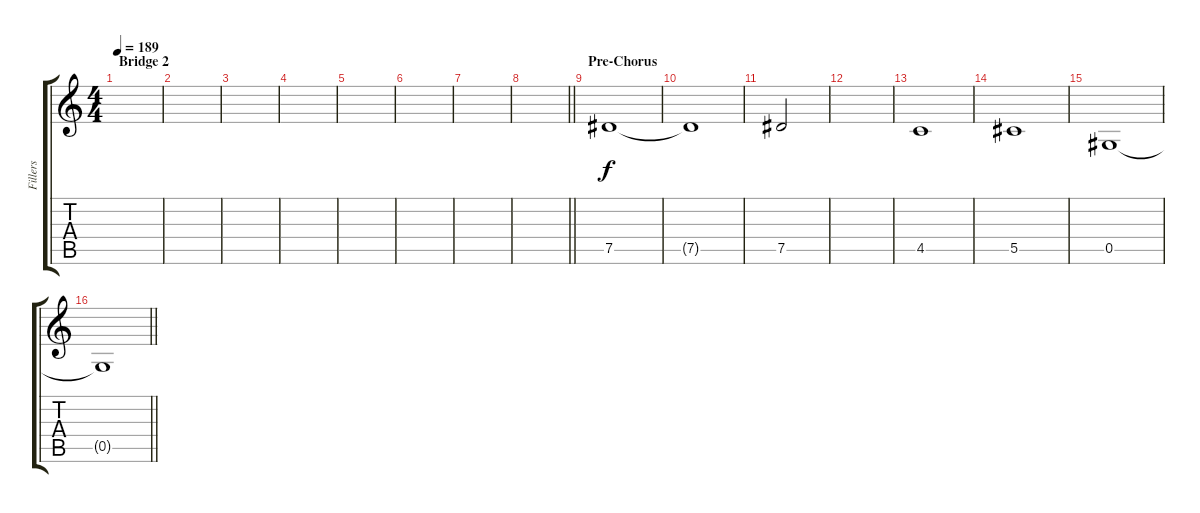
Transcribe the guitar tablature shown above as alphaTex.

\track ("Fillers" "Fillers") {instrument distortionguitar}
\staff {score tabs}
\tuning (Eb4 Bb3 Gb3 Db3 Ab2 Eb2) {hide}
\ts (4 4)
\section ("" "Bridge 2")
\tempo 189
\clef g2
\ks c
|
|
|
|
|
|
|
\barLineRight lightlight
|
\section ("" "Pre-Chorus")
7.5.1{volume 13 instrument distortionguitar} |
7.5{t}.1 |
7.5.2 |
|
4.5.1 |
5.5.1 |
0.5.1 |
\barLineRight lightlight
0.5{t}.1
